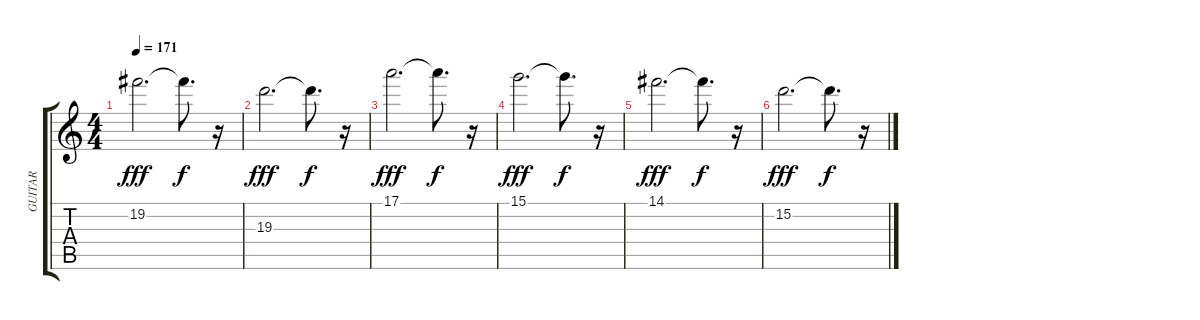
\track ("GUITAR" "GUITAR") {instrument acousticguitarsteel}
\staff {score tabs}
\tuning (E4 B3 G3 D3 A2 E2) {hide}
\ts (4 4)
\tempo 171
\clef g2
\ks c
19.2.2{d dy fff} 19.2{t}.8{d dy f} r.16 |
19.3.2{d dy fff} 19.3{t}.8{d dy f} r.16 |
17.1.2{d dy fff} 17.1{t}.8{d dy f} r.16 |
15.1.2{d dy fff} 15.1{t}.8{d dy f} r.16 |
14.1.2{d dy fff} 14.1{t}.8{d dy f} r.16 |
15.2.2{d dy fff} 15.2{t}.8{d dy f} r.16
